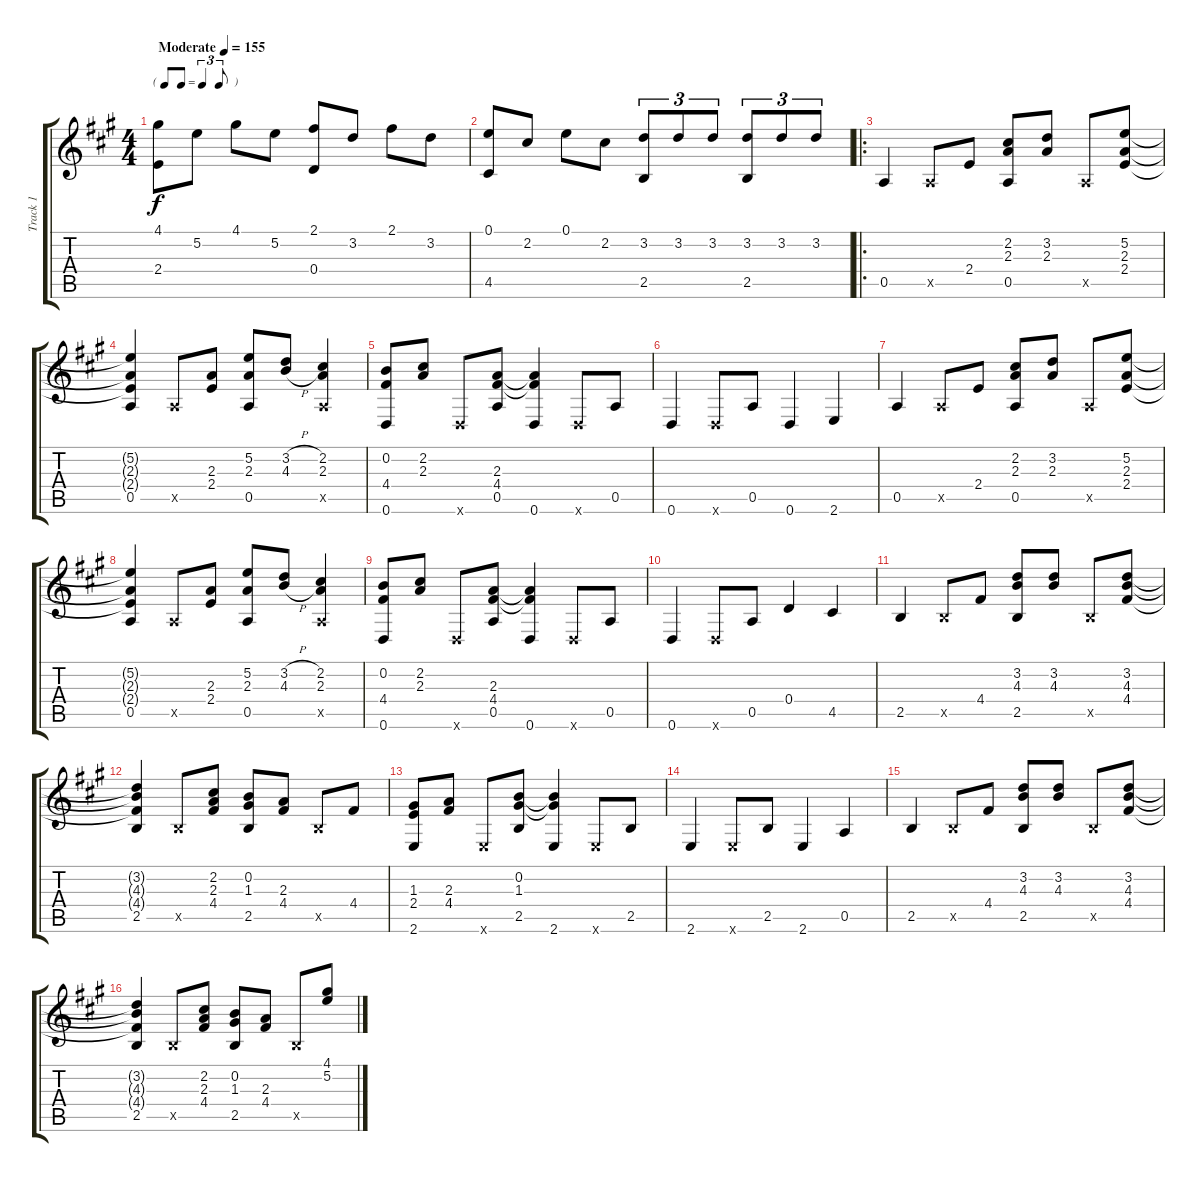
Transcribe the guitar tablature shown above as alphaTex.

\track ("Track 1" "Track 1") {instrument acousticguitarsteel}
\staff {score tabs}
\tuning (E4 B3 G3 D3 A2 D2) {hide}
\ts (4 4)
\tf triplet8th
\tempo (155 "Moderate")
\clef g2
\ks a
(4.1 2.4).8{dy f instrument acousticguitarsteel} 5.2.8 4.1.8 5.2.8 (2.1 0.4).8 3.2.8 2.1.8 3.2.8 |
(0.1 4.5).8 2.2.8 0.1.8 2.2.8 (3.2 2.5).8{tu (3 2)} 3.2.8{tu (3 2)} 3.2.8{tu (3 2)} (3.2 2.5).8{tu (3 2)} 3.2.8{tu (3 2)} 3.2.8{tu (3 2)} |
\ro
0.5.4 0.5{x}.8 2.4.8 (2.2 2.3 0.5).8 (3.2 2.3).8 0.5{x}.8 (5.2 2.3 2.4).8 |
(5.2{t} 2.3{t} 2.4{t} 0.5).4 0.5{x}.8 (2.3 2.4).8 (5.2 2.3 0.5).8 (3.2{h} 4.3{h}).8 (2.2 2.3 0.5{x}).4 |
(0.2 4.4 0.6).8 (2.2 2.3).8 0.6{x}.8 (2.3 4.4 0.5).8 (2.3{t} 4.4{t} 0.6).4 0.6{x}.8 0.5.8 |
0.6.4 0.6{x}.8 0.5.8 0.6.4 2.6.4 |
0.5.4 0.5{x}.8 2.4.8 (2.2 2.3 0.5).8 (3.2 2.3).8 0.5{x}.8 (5.2 2.3 2.4).8 |
(5.2{t} 2.3{t} 2.4{t} 0.5).4 0.5{x}.8 (2.3 2.4).8 (5.2 2.3 0.5).8 (3.2{h} 4.3{h}).8 (2.2 2.3 0.5{x}).4 |
(0.2 4.4 0.6).8 (2.2 2.3).8 0.6{x}.8 (2.3 4.4 0.5).8 (2.3{t} 4.4{t} 0.6).4 0.6{x}.8 0.5.8 |
0.6.4 0.6{x}.8 0.5.8 0.4.4 4.5.4 |
2.5.4 2.5{x}.8 4.4.8 (3.2 4.3 2.5).8 (3.2 4.3).8 2.5{x}.8 (3.2 4.3 4.4).8 |
(3.2{t} 4.3{t} 4.4{t} 2.5).4 2.5{x}.8 (2.2 2.3 4.4).8 (0.2 1.3 2.5).8 (2.3 4.4).8 2.5{x}.8 4.4.8 |
(1.3 2.4 2.6).8 (2.3 4.4).8 2.6{x}.8 (0.2 1.3 2.5).8 (0.2{t} 1.3{t} 2.6).4 2.6{x}.8 2.5.8 |
2.6.4 2.6{x}.8 2.5.8 2.6.4 0.5.4 |
2.5.4 2.5{x}.8 4.4.8 (3.2 4.3 2.5).8 (3.2 4.3).8 2.5{x}.8 (3.2 4.3 4.4).8 |
(3.2{t} 4.3{t} 4.4{t} 2.5).4 2.5{x}.8 (2.2 2.3 4.4).8 (0.2 1.3 2.5).8 (2.3 4.4).8 2.5{x}.8 (4.1 5.2).8
